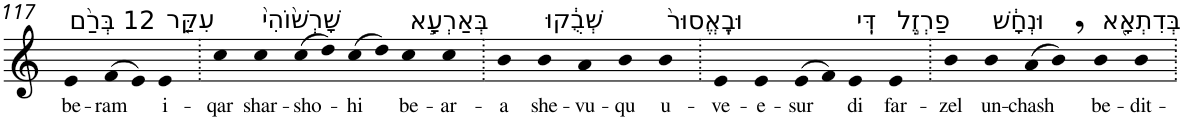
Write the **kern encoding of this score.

**kern	**text
*part1	*part1
*staff1	*staff1
*I"Piano	*
*I'Pno	*
!!LO:PB:g=z
*clefG2	*
*k[]	*
=117	=117
!LO:TX:a:t=12 בְּרַ֨ם	!
!	!LO:LY:b
4e	be-
!	!LO:LY:b
(>8f	-ram
8e)	.
!LO:TX:a:t=עִקַּ֤ר	!
!	!LO:LY:b
4e	i-
=118.	=118.
!	!LO:LY:b
4cc	-qar
!LO:TX:a:t=שָׁרְשׁ֙וֹהִי֙	!
!	!LO:LY:b
4cc	shar-
!	!LO:LY:b
(>8cc	-sho-
8dd)	.
!	!LO:LY:b
(>8cc	-hi
8dd)	.
!LO:TX:a:t=בְּאַרְעָ֣א	!
!	!LO:LY:b
4cc	be-
!	!LO:LY:b
4cc	-ar-
=119.	=119.
!	!LO:LY:b
4b	-a
!LO:TX:a:t=שְׁבֻ֔קוּ	!
!	!LO:LY:b
4b	she-
!	!LO:LY:b
4a	-vu-
!	!LO:LY:b
4b	-qu
!LO:TX:a:t=וּבֶֽאֱסוּר֙	!
!	!LO:LY:b
4b	u-
=120.	=120.
!	!LO:LY:b
4e	-ve-
!	!LO:LY:b
4e	-e-
!	!LO:LY:b
(>8e	-sur
8f)	.
!LO:TX:a:t=דִּֽי	!
!	!LO:LY:b
4e	di
!LO:TX:a:t=פַרְזֶ֣ל	!
!	!LO:LY:b
4e	far-
=121.	=121.
!	!LO:LY:b
4b	-zel
!LO:TX:a:t=וּנְחָ֔שׁ	!
!	!LO:LY:b
4b	un-
!	!LO:LY:b
(>8a	-chash
8b,)	.
!LO:TX:a:t=בְּדִתְאָ֖א	!
!	!LO:LY:b
4b	be-
!	!LO:LY:b
4b	-dit-
=.	=.
*-	*-
